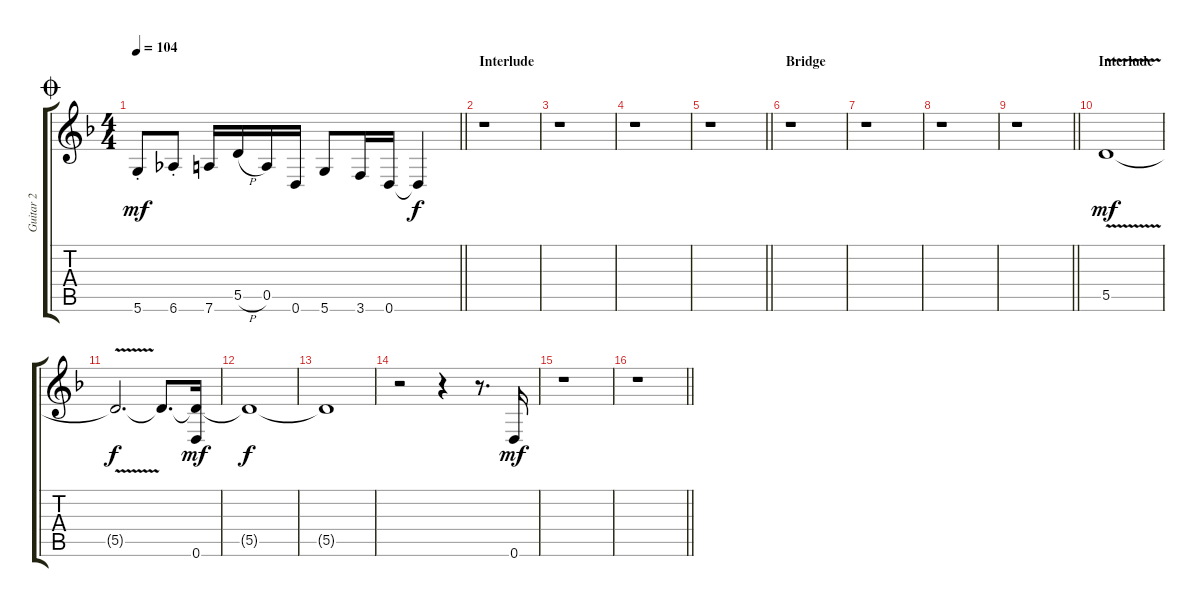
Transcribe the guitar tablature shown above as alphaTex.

\track ("Guitar 2" "Guitar 2") {instrument distortionguitar}
\staff {score tabs}
\tuning (E4 B3 G3 D3 A2 D2) {hide}
\ts (4 4)
\jump coda
\tempo 104
\clef g2
\barLineRight lightlight
\ks f
5.6{st}.8{dy mf} 6.6{st}.8 7.6.16 5.5{h}.16 0.5.16 0.6.16 5.6.8 3.6.16 0.6.16 0.6{t}.4{dy f} |
\section ("" "Interlude")
r.1 |
r.1 |
r.1 |
\barLineRight lightlight
r.1 |
\section ("" "Bridge")
r.1 |
r.1 |
r.1 |
\barLineRight lightlight
r.1 |
\section ("" "Interlude")
5.5{v}.1{dy mf} |
5.5{t}.2{d dy f} 5.5{t}.8{d} (5.5{t} 0.6).16{dy mf} |
5.5{t}.1{dy f} |
5.5{t}.1 |
r.2 r.4 r.8{d} 0.6.16{dy mf} |
r.1 |
\barLineRight lightlight
r.1
